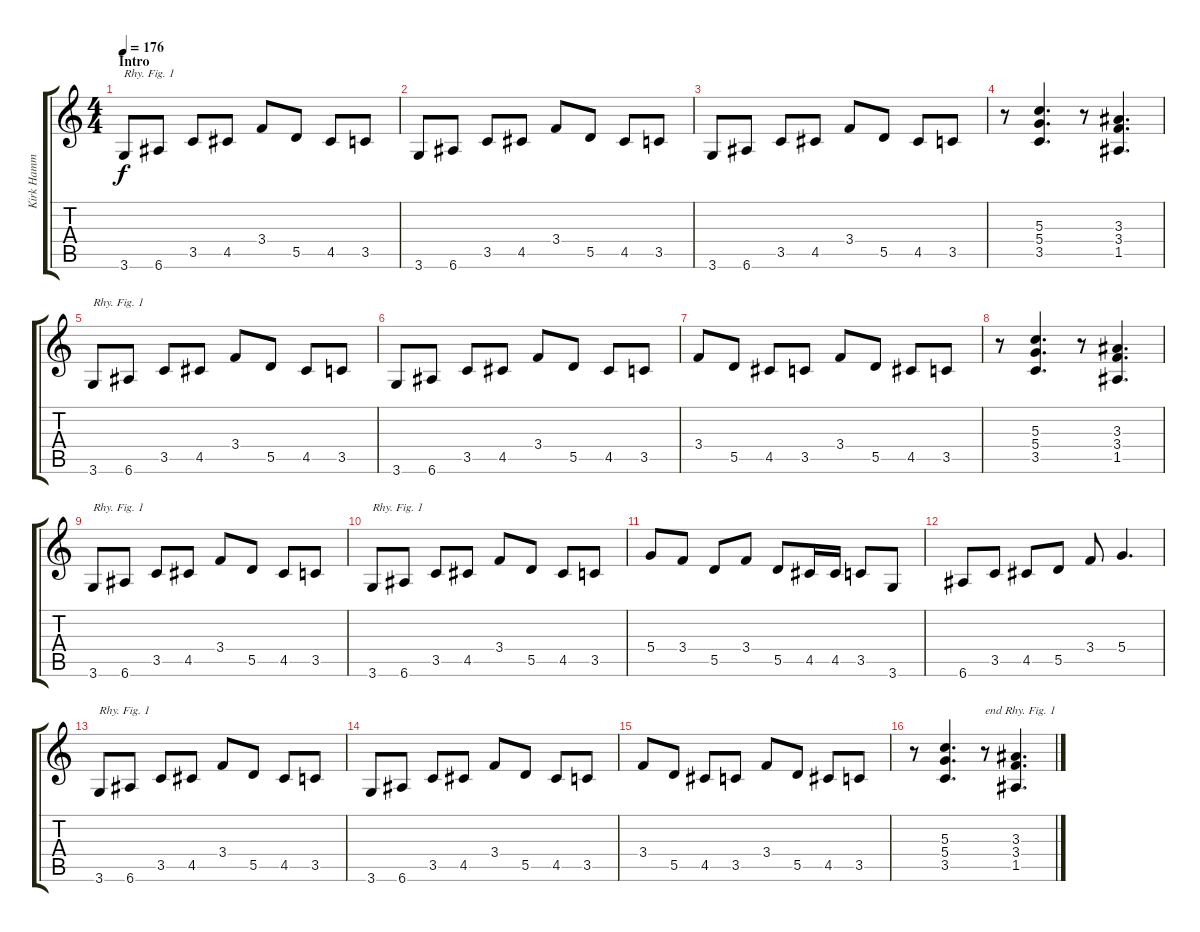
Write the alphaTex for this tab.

\track (" Kirk Hammett" " Kirk Hamm") {instrument distortionguitar}
\staff {score tabs}
\tuning (E4 B3 G3 D3 A2 E2) {hide}
\ts (4 4)
\section ("" "Intro")
\tempo 176
\clef g2
\ks c
3.6.8{txt "Rhy. Fig. 1" dy f instrument distortionguitar} 6.6.8 3.5.8 4.5.8 3.4.8 5.5.8 4.5.8 3.5.8 |
3.6.8 6.6.8 3.5.8 4.5.8 3.4.8 5.5.8 4.5.8 3.5.8 |
3.6.8 6.6.8 3.5.8 4.5.8 3.4.8 5.5.8 4.5.8 3.5.8 |
r.8 (5.3 5.4 3.5).4{d} r.8 (3.3 3.4 1.5).4{d} |
3.6.8{txt "Rhy. Fig. 1"} 6.6.8 3.5.8 4.5.8 3.4.8 5.5.8 4.5.8 3.5.8 |
3.6.8 6.6.8 3.5.8 4.5.8 3.4.8 5.5.8 4.5.8 3.5.8 |
3.4.8 5.5.8 4.5.8 3.5.8 3.4.8 5.5.8 4.5.8 3.5.8 |
r.8 (5.3 5.4 3.5).4{d} r.8 (3.3 3.4 1.5).4{d} |
3.6.8{txt "Rhy. Fig. 1"} 6.6.8 3.5.8 4.5.8 3.4.8 5.5.8 4.5.8 3.5.8 |
3.6.8{txt "Rhy. Fig. 1"} 6.6.8 3.5.8 4.5.8 3.4.8 5.5.8 4.5.8 3.5.8 |
5.4.8 3.4.8 5.5.8 3.4.8 5.5.8 4.5.16 4.5.16 3.5.8 3.6.8 |
6.6.8 3.5.8 4.5.8 5.5.8 3.4.8 5.4.4{d} |
3.6.8{txt "Rhy. Fig. 1"} 6.6.8 3.5.8 4.5.8 3.4.8 5.5.8 4.5.8 3.5.8 |
3.6.8 6.6.8 3.5.8 4.5.8 3.4.8 5.5.8 4.5.8 3.5.8 |
3.4.8 5.5.8 4.5.8 3.5.8 3.4.8 5.5.8 4.5.8 3.5.8 |
r.8 (5.3 5.4 3.5).4{d} r.8{txt "end Rhy. Fig. 1"} (3.3 3.4 1.5).4{d}
